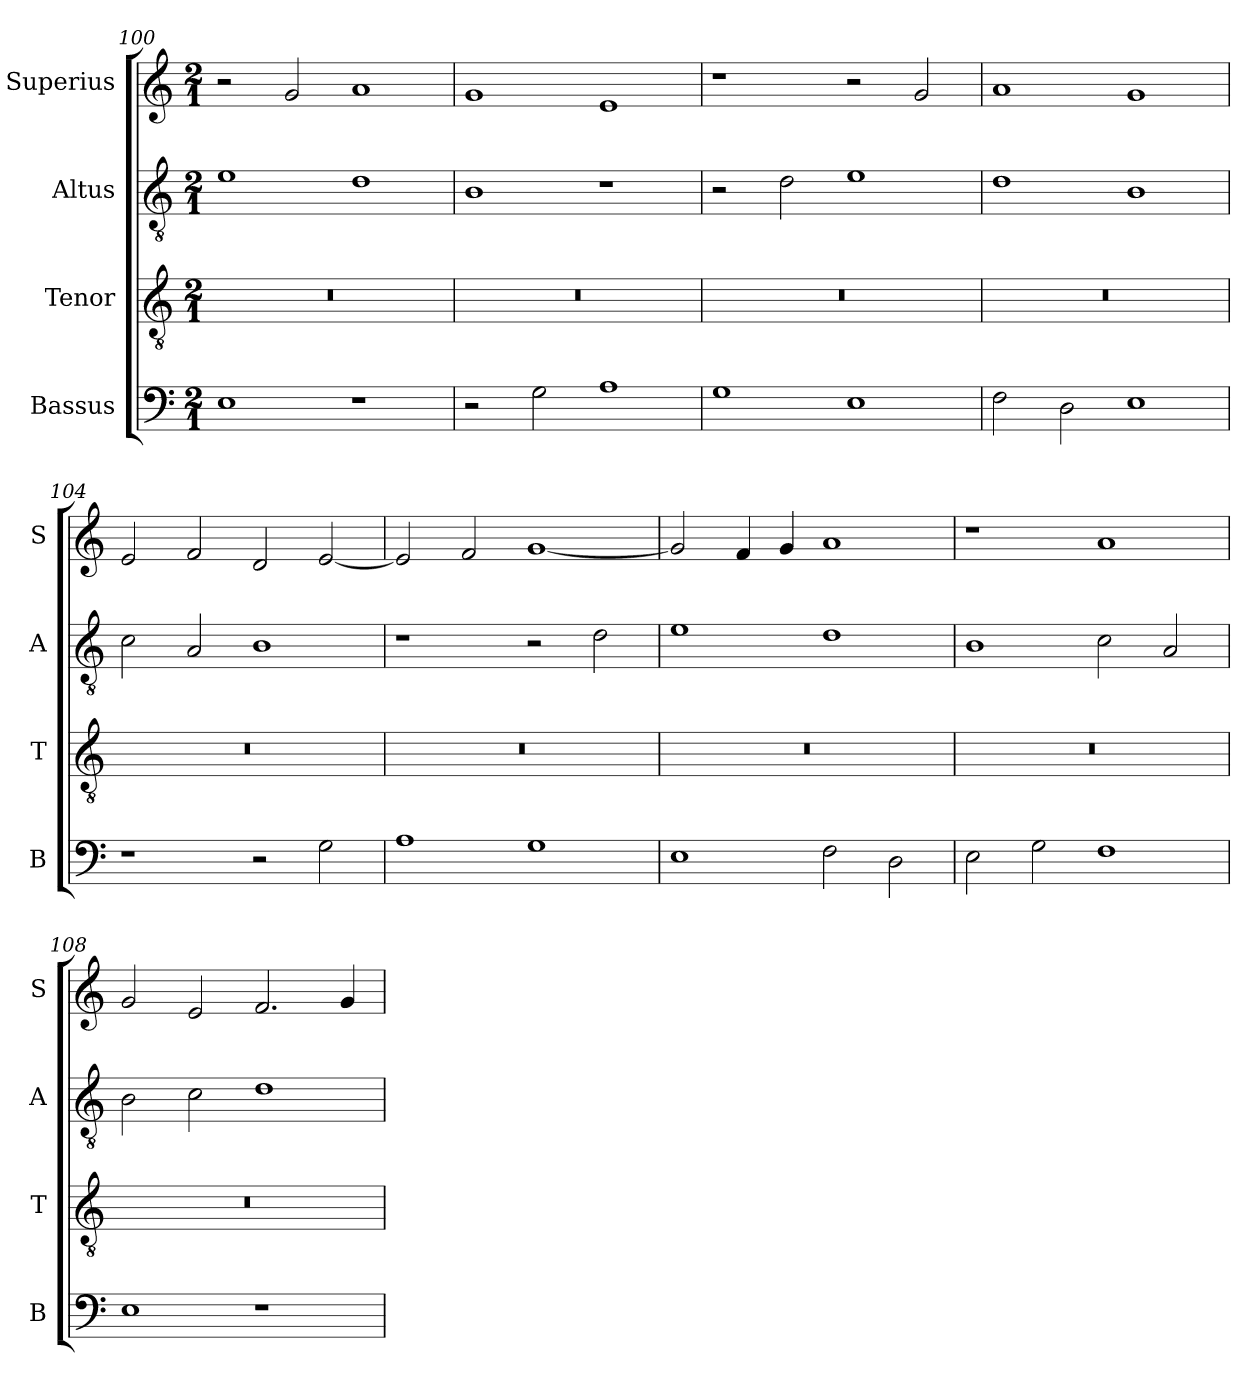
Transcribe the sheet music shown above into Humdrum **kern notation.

**kern	**kern	**kern	**kern
*part4	*part3	*part2	*part1
*staff4	*staff3	*staff2	*staff1
*I"Bassus	*I"Tenor	*I"Altus	*I"Superius
*I'B	*I'T	*I'A	*I'S
*clefF4	*clefGv2	*clefGv2	*clefG2
*k[]	*k[]	*k[]	*k[]
*M2/1	*M2/1	*M2/1	*M2/1
=100	=100	=100	=100
1E	0r	1e	2r
.	.	.	2g/
1r	.	1d	1a
=101	=101	=101	=101
2r	0r	1B	1g
2G\	.	.	.
1A	.	1r	1e
=102	=102	=102	=102
1G	0r	2r	1r
.	.	2d\	.
1E	.	1e	2r
.	.	.	2g/
=103	=103	=103	=103
2F\	0r	1d	1a
2D\	.	.	.
1E	.	1B	1g
=104	=104	=104	=104
1r	0r	2c\	2e/
.	.	2A/	2f/
2r	.	1B	2d/
2G\	.	.	[2e/
=105	=105	=105	=105
1A	0r	1r	2e/]
.	.	.	2f/
1G	.	2r	[1g
.	.	2d\	.
=106	=106	=106	=106
1E	0r	1e	2g/]
.	.	.	4f/
.	.	.	4g/
2F\	.	1d	1a
2D\	.	.	.
=107	=107	=107	=107
2E\	0r	1B	1r
2G\	.	.	.
1F	.	2c\	1a
.	.	2A/	.
=108	=108	=108	=108
1E	0r	2B\	2g/
.	.	2c\	2e/
1r	.	1d	2.f/
.	.	.	4g/
=	=	=	=
*-	*-	*-	*-
